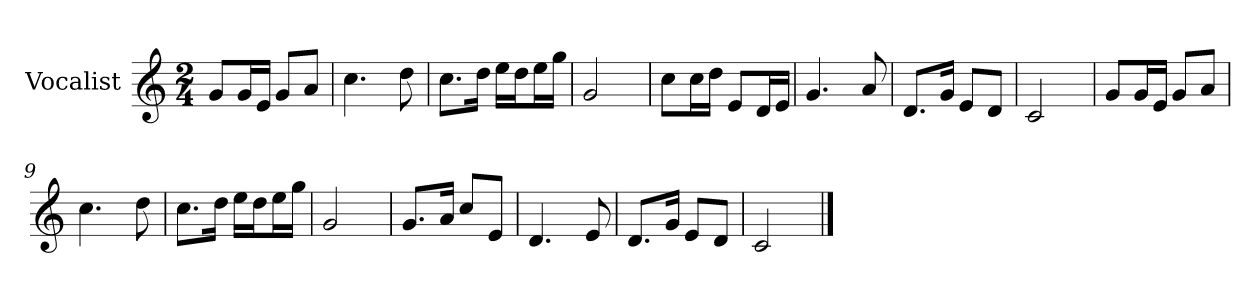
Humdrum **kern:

**kern
*part1
*staff1
*I"Vocalist
*k[]
*C:
*M2/4
=
8gL
16gL
16eJJ
8gL
8aJ
=1
4.cc
8dd
=2
8.ccL
16ddJk
16eeLL
16ddJ
16eeL
16ggJJ
=3
2g
=4
8ccL
16ccL
16ddJJ
8eL
16dL
16eJJ
=5
4.g
8a
=6
8.dL
16gJk
8eL
8dJ
=7
2c
=8
8gL
16gL
16eJJ
8gL
8aJ
=9
4.cc
8dd
=10
8.ccL
16ddJk
16eeLL
16ddJ
16eeL
16ggJJ
=11
2g
=12
8.gL
16aJk
8ccL
8eJ
=13
4.d
8e
=14
8.dL
16gJk
8eL
8dJ
=15
2c
==
*-
